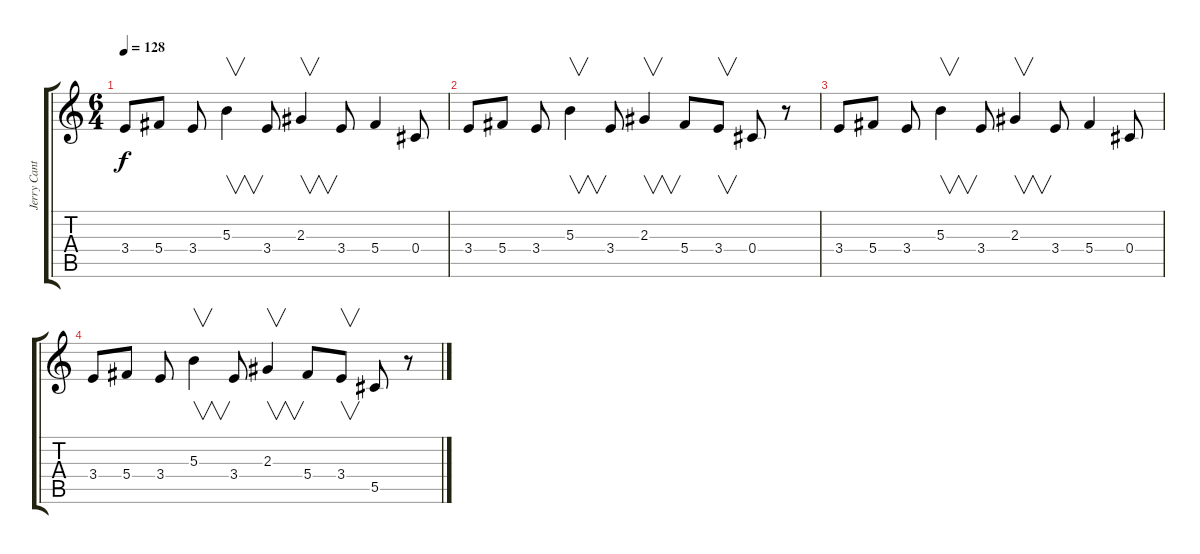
\track ("Jerry Cantrell (Lead Guitar)" "Jerry Cant") {instrument distortionguitar}
\staff {score tabs}
\tuning (Eb4 Bb3 Gb3 Db3 Ab2 Db2) {hide}
\ts (6 4)
\tempo 128
\clef g2
\ks c
3.4.8{dy f} 5.4.8 3.4.8 5.3.4{v} 3.4.8 2.3.4{v} 3.4.8 5.4.4 0.4.8 |
3.4.8 5.4.8 3.4.8 5.3.4{v} 3.4.8 2.3.4{v} 5.4.8 3.4.8{v} 0.4.8 r.8 |
3.4.8 5.4.8 3.4.8 5.3.4{v} 3.4.8 2.3.4{v} 3.4.8 5.4.4 0.4.8 |
3.4.8 5.4.8 3.4.8 5.3.4{v} 3.4.8 2.3.4{v} 5.4.8 3.4.8{v} 5.5.8 r.8
